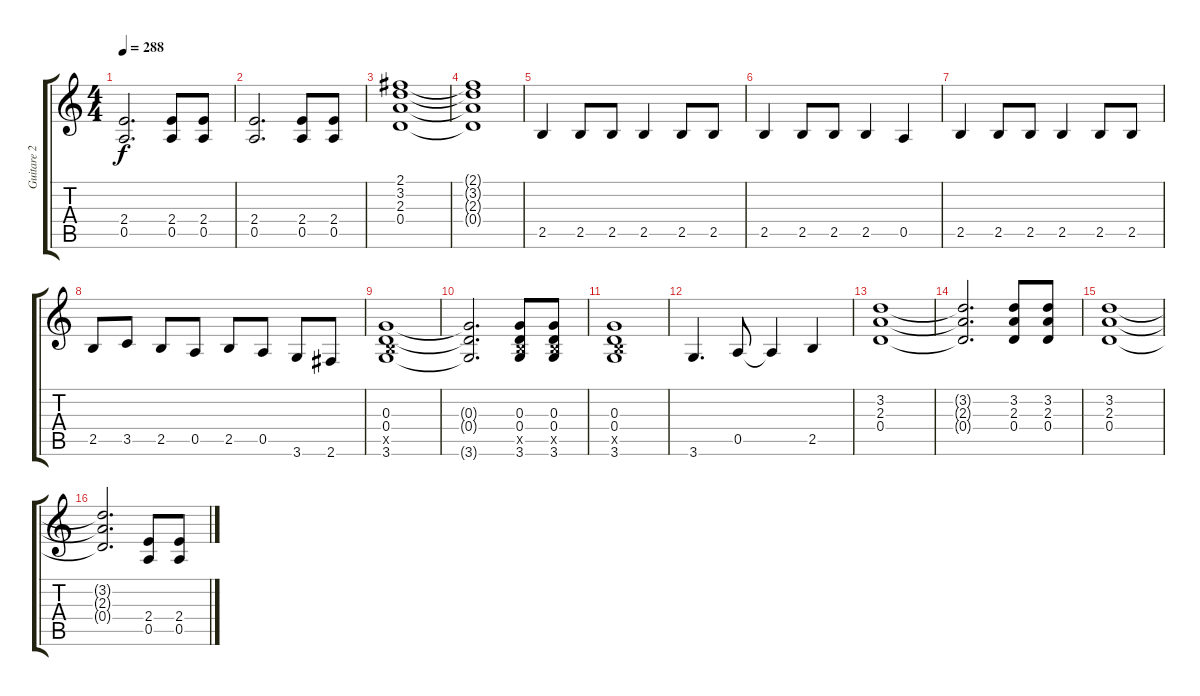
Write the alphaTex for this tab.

\track ("Guitare 2" "Guitare 2") {instrument distortionguitar}
\staff {score tabs}
\tuning (E4 B3 G3 D3 A2 E2) {hide}
\ts (4 4)
\tempo 288
\clef g2
\ks c
(2.4 0.5).2{d dy f} (2.4 0.5).8 (2.4 0.5).8 |
(2.4 0.5).2{d} (2.4 0.5).8 (2.4 0.5).8 |
(2.1 3.2 2.3 0.4).1 |
(2.1{t} 3.2{t} 2.3{t} 0.4{t}).1 |
2.5.4 2.5.8 2.5.8 2.5.4 2.5.8 2.5.8 |
2.5.4 2.5.8 2.5.8 2.5.4 0.5.4 |
2.5.4 2.5.8 2.5.8 2.5.4 2.5.8 2.5.8 |
2.5.8 3.5.8 2.5.8 0.5.8 2.5.8 0.5.8 3.6.8 2.6.8 |
(0.3 0.4 2.5{x} 3.6).1 |
(0.3{t} 0.4{t} 3.6{t}).2{d} (0.3 0.4 2.5{x} 3.6).8 (0.3 0.4 2.5{x} 3.6).8 |
(0.3 0.4 2.5{x} 3.6).1 |
3.6.4{d} 0.5.8 0.5{t}.4 2.5.4 |
(3.2 2.3 0.4).1 |
(3.2{t} 2.3{t} 0.4{t}).2{d} (3.2 2.3 0.4).8 (3.2 2.3 0.4).8 |
(3.2 2.3 0.4).1 |
(3.2{t} 2.3{t} 0.4{t}).2{d} (2.4 0.5).8 (2.4 0.5).8
